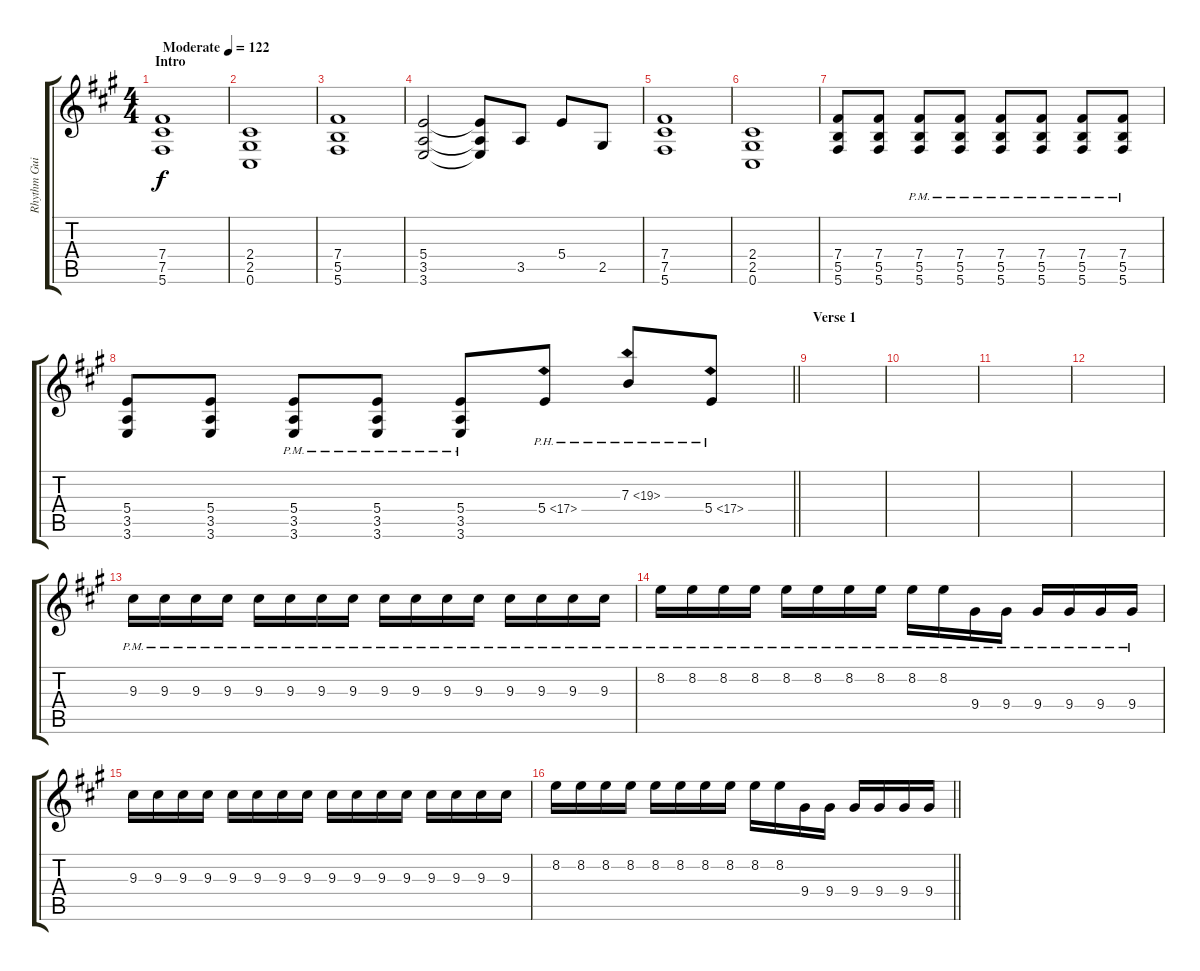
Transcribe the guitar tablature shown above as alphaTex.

\track ("Rhythm Guitar" "Rhythm Gui") {instrument distortionguitar}
\staff {score tabs}
\tuning (Db4 Ab3 E3 B2 Gb2 Db2) {hide}
\ts (4 4)
\section ("" "Intro")
\tempo (122 "Moderate")
\clef g2
\ks f#minor
(7.4 7.5 5.6).1{dy f instrument distortionguitar} |
(2.4 2.5 0.6).1 |
(7.4 5.5 5.6).1 |
(5.4 3.5 3.6).2 (5.4{t} 3.5{t} 3.6{t}).8 3.5.8 5.4.8 2.5.8 |
(7.4 7.5 5.6).1 |
(2.4 2.5 0.6).1 |
(7.4 5.5 5.6).8 (7.4 5.5 5.6).8 (7.4{pm} 5.5{pm} 5.6{pm}).8 (7.4{pm} 5.5{pm} 5.6{pm}).8 (7.4{pm} 5.5{pm} 5.6{pm}).8 (7.4{pm} 5.5{pm} 5.6{pm}).8 (7.4{pm} 5.5{pm} 5.6{pm}).8 (7.4{pm} 5.5{pm} 5.6{pm}).8 |
\barLineRight lightlight
(5.4 3.5 3.6).8 (5.4 3.5 3.6).8 (5.4{pm} 3.5{pm} 3.6{pm}).8 (5.4{pm} 3.5{pm} 3.6{pm}).8 (5.4{pm} 3.5{pm} 3.6{pm}).8 5.4{ph 12}.8 7.3{ph 12}.8 5.4{ph 12}.8 |
\section ("" "Verse 1")
|
|
|
|
9.3{pm}.16 9.3{pm}.16 9.3{pm}.16 9.3{pm}.16 9.3{pm}.16 9.3{pm}.16 9.3{pm}.16 9.3{pm}.16 9.3{pm}.16 9.3{pm}.16 9.3{pm}.16 9.3{pm}.16 9.3{pm}.16 9.3{pm}.16 9.3{pm}.16 9.3{pm}.16 |
8.2{pm}.16 8.2{pm}.16 8.2{pm}.16 8.2{pm}.16 8.2{pm}.16 8.2{pm}.16 8.2{pm}.16 8.2{pm}.16 8.2{pm}.16 8.2{pm}.16 9.4{pm}.16 9.4{pm}.16 9.4{pm}.16 9.4{pm}.16 9.4{pm}.16 9.4{pm}.16 |
9.3.16 9.3.16 9.3.16 9.3.16 9.3.16 9.3.16 9.3.16 9.3.16 9.3.16 9.3.16 9.3.16 9.3.16 9.3.16 9.3.16 9.3.16 9.3.16 |
\barLineRight lightlight
8.2.16 8.2.16 8.2.16 8.2.16 8.2.16 8.2.16 8.2.16 8.2.16 8.2.16 8.2.16 9.4.16 9.4.16 9.4.16 9.4.16 9.4.16 9.4.16
